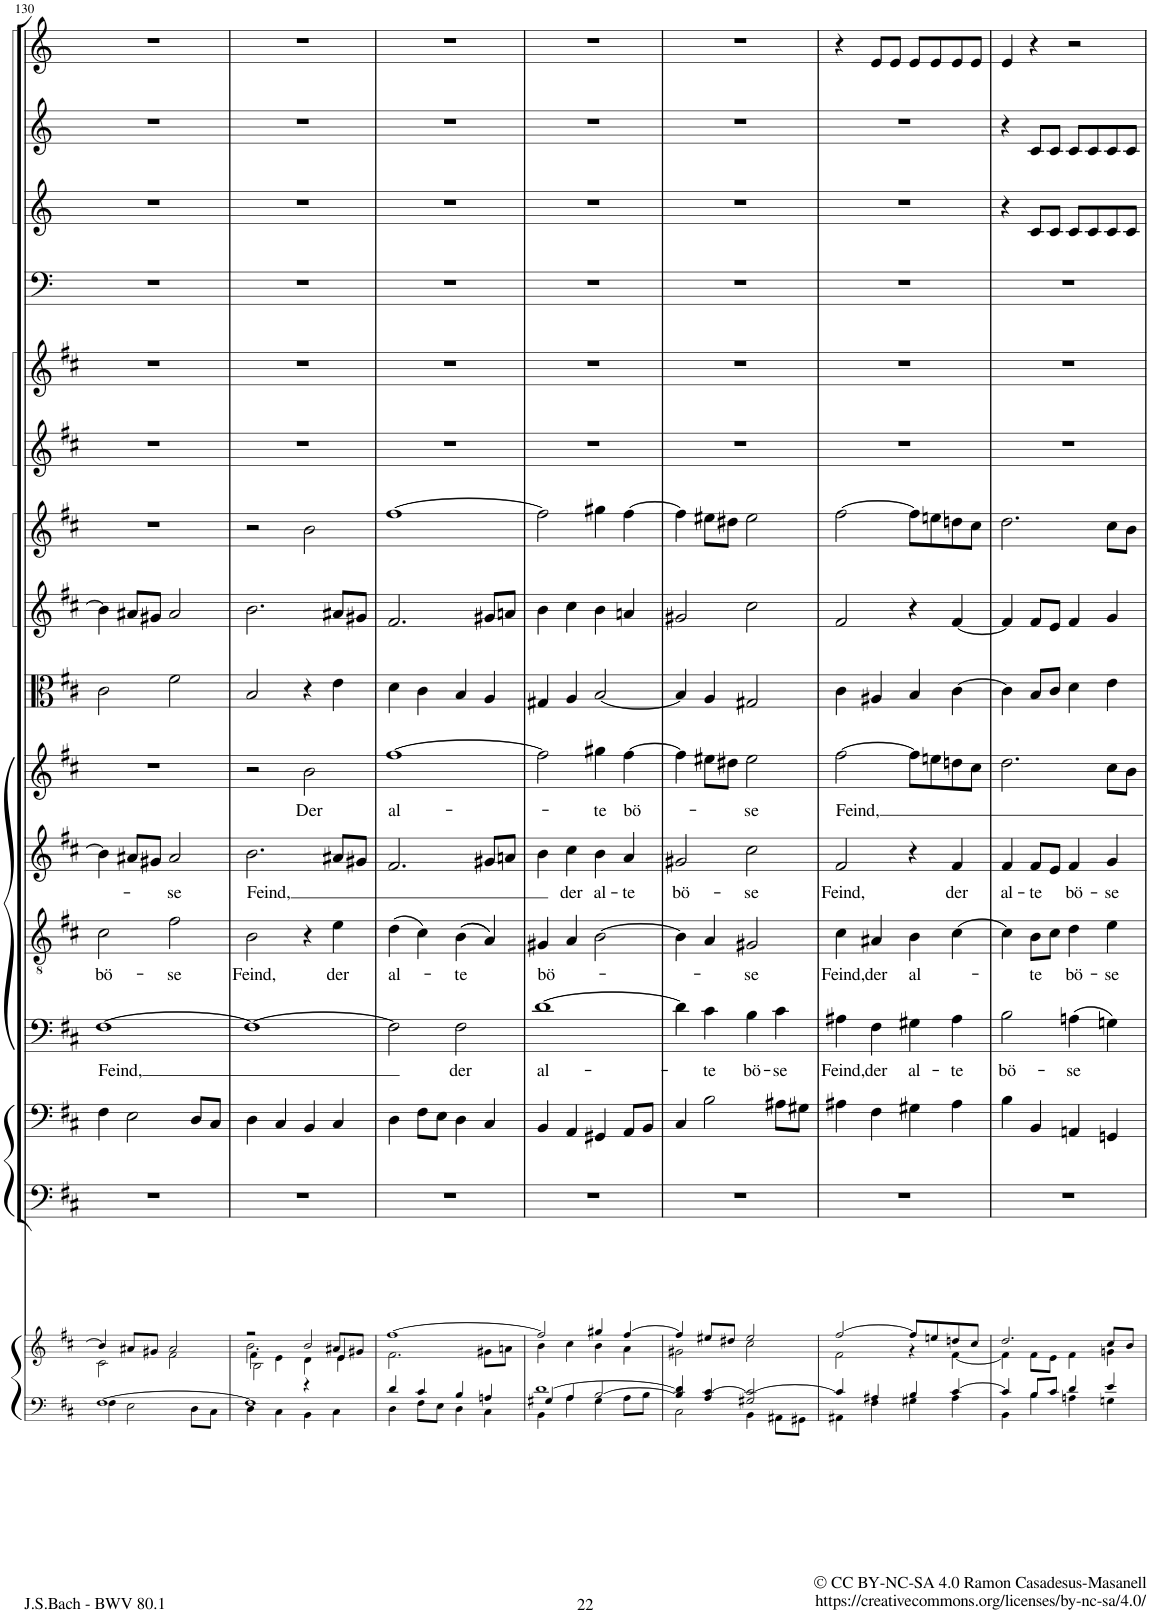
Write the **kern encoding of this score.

**kern	**kern	**kern	**kern	**kern	**text	**kern	**text	**kern	**text	**kern	**text	**kern	**kern	**kern	**kern	**kern	**kern	**kern	**kern	**kern
*part16	*part16	*part15	*part14	*part13	*part13	*part12	*part12	*part11	*part11	*part10	*part10	*part9	*part8	*part7	*part6	*part5	*part4	*part3	*part2	*part1
*staff17	*staff16	*staff15	*staff14	*staff13	*staff13	*staff12	*staff12	*staff11	*staff11	*staff10	*staff10	*staff9	*staff8	*staff7	*staff6	*staff5	*staff4	*staff3	*staff2	*staff1
*I"Piano reduction	*	*I"Violone	*I"Violoncello	*I"Basso	*	*I"Tenore	*	*I"Alto	*	*I"Soprano	*	*I"Viola	*I"Violino II	*I"Violino I	*I"Oboe II	*I"Oboe I	*I"Timpani	*I"Tromba III (D)	*I"Tromba II (D)	*I"Tromba I (D)
*I'Pno	*	*	*	*	*	*	*	*	*	*	*	*	*	*	*I'Ob	*I'Ob	*I'Timp	*	*	*
!!LO:PB:g=z
*clefF4	*clefG2	*clefF4	*clefF4	*clefF4	*	*clefGv2	*	*clefG2	*	*clefG2	*	*clefC3	*clefG2	*clefG2	*clefG2	*clefG2	*clefF4	*clefG2	*clefG2	*clefG2
*	*	*Trd7c12	*	*	*	*	*	*	*	*	*	*	*	*	*	*	*	*Trd-1c-2	*Trd-1c-2	*Trd-1c-2
*k[f#c#]	*k[f#c#]	*k[f#c#]	*k[f#c#]	*k[f#c#]	*	*k[f#c#]	*	*k[f#c#]	*	*k[f#c#]	*	*k[f#c#]	*k[f#c#]	*k[f#c#]	*k[f#c#]	*k[f#c#]	*k[]	*k[]	*k[]	*k[]
*M4/4	*M4/4	*M4/4	*M4/4	*M4/4	*	*M4/4	*	*M4/4	*	*M4/4	*	*M4/4	*M4/4	*M4/4	*M4/4	*M4/4	*M4/4	*M4/4	*M4/4	*M4/4
*met(c)	*met(c)	*met(c)	*met(c)	*met(c)	*	*met(c)	*	*met(c)	*	*met(c)	*	*met(c)	*met(c)	*met(c)	*met(c)	*met(c)	*met(c)	*met(c)	*met(c)	*met(c)
=130	=130	=130	=130	=130	=130	=130	=130	=130	=130	=130	=130	=130	=130	=130	=130	=130	=130	=130	=130	=130
*^	*^	*	*	*	*	*	*	*	*	*	*	*	*	*	*	*	*	*	*	*
!	!	!	!	!	!	!	!LO:LY:b	!	!LO:LY:b	!	!	!	!	!	!	!	!	!	!	!	!	!
[1F#	4F#\	4b/]	2c#\	1r	4F#\	[1F#	Feind,	2c#\	bö-	4b\]	.	1r	.	2c#\	4b\]	1r	1r	1r	1r	1r	1r	1r
.	2E\	8a#X/L	.	.	2E\	.	.	.	.	8a#X/L	.	.	.	.	8a#X/L	.	.	.	.	.	.	.
.	.	8g#X/J	.	.	.	.	.	.	.	8g#X/J	.	.	.	.	8g#X/J	.	.	.	.	.	.	.
!	!	!	!	!	!	!	!	!	!LO:LY:b	!	!LO:LY:b	!	!	!	!	!	!	!	!	!	!	!
.	.	2a#/	2f#\	.	.	.	.	2f#\	se	2a#/	-se	.	.	2f#\	2a#/	.	.	.	.	.	.	.
.	8D\L	.	.	.	8D/L	.	.	.	.	.	.	.	.	.	.	.	.	.	.	.	.	.
.	8C#\J	.	.	.	8C#/J	.	.	.	.	.	.	.	.	.	.	.	.	.	.	.	.	.
=131	=131	=131	=131	=131	=131	=131	=131	=131	=131	=131	=131	=131	=131	=131	=131	=131	=131	=131	=131	=131	=131	=131
*	*	*^	*^	*	*	*	*	*	*	*	*	*	*	*	*	*	*	*	*	*	*	*
!	!	!	!	!	!	!	!	!	!	!	!LO:LY:b	!	!LO:LY:b	!	!	!	!	!	!	!	!	!	!	!
1F#]	4D\	2r	4f#\	2.b\	2B\	1r	4D\	1F#_	.	2B\	Feind,	2.b\	Feind,	2r	.	2B/	2.b\	2r	1r	1r	1r	1r	1r	1r
.	4C#\	.	4e\	.	.	.	4C#/	.	.	.	.	.	.	.	.	.	.	.	.	.	.	.	.	.
!	!	!	!	!	!	!	!	!	!	!	!	!	!	!	!LO:LY:b	!	!	!	!	!	!	!	!	!
.	4BB\	2b/	4d\	.	4r	.	4BB/	.	.	4r	.	.	.	2b\	Der	4r	.	2b\	.	.	.	.	.	.
!	!	!	!	!	!	!	!	!	!	!	!LO:LY:b	!	!	!	!	!	!	!	!	!	!	!	!	!
.	4C#\	.	4e\	8a#X/L	4e/	.	4C#/	.	.	4e\	der	8a#X/L	.	.	.	4e\	8a#X/L	.	.	.	.	.	.	.
.	.	.	.	8g#X/J	.	.	.	.	.	.	.	8g#X/J	.	.	.	.	8g#X/J	.	.	.	.	.	.	.
*	*	*	*	*v	*v	*	*	*	*	*	*	*	*	*	*	*	*	*	*	*	*	*	*	*
=132	=132	=132	=132	=132	=132	=132	=132	=132	=132	=132	=132	=132	=132	=132	=132	=132	=132	=132	=132	=132	=132	=132	=132
!	!	!	!	!	!	!	!	!	!	!LO:LY:b	!	!	!	!LO:LY:b	!	!	!	!	!	!	!	!	!
*	*	*	*v	*v	*	*	*	*	*	*	*	*	*	*	*	*	*	*	*	*	*	*	*
4d/	4D\	[1ff#	2.f#\	1r	4D\	2F#\]	.	(4d\	al-	2.f#/	.	[1ff#	al-	4d\	2.f#/	[1ff#	1r	1r	1r	1r	1r	1r
4c#/	8F#\L	.	.	.	8F#\L	.	.	4c#\)	.	.	.	.	.	4c#\	.	.	.	.	.	.	.	.
.	8E\J	.	.	.	8E\J	.	.	.	.	.	.	.	.	.	.	.	.	.	.	.	.	.
!	!	!	!	!	!	!	!LO:LY:b	!	!LO:LY:b	!	!	!	!	!	!	!	!	!	!	!	!	!
4B/	4D\	.	.	.	4D\	2F#\	der	((4B\	-te	.	.	.	.	4B/	.	.	.	.	.	.	.	.
4An/	4C#\	.	8g#X\L	.	4C#/	.	.	4A/))	.	8g#X/L	.	.	.	4A/	8g#X/L	.	.	.	.	.	.	.
.	.	.	8an\J	.	.	.	.	.	.	8an/J	.	.	.	.	8an/J	.	.	.	.	.	.	.
=133	=133	=133	=133	=133	=133	=133	=133	=133	=133	=133	=133	=133	=133	=133	=133	=133	=133	=133	=133	=133	=133	=133
*	*^	*	*	*	*	*	*	*	*	*	*	*	*	*	*	*	*	*	*	*	*	*
!	!	!	!	!	!	!	!	!LO:LY:b	!	!LO:LY:b	!	!	!	!	!	!	!	!	!	!	!	!	!
[1d	4BB\	4G#X/	2ff#/]	4b\	1r	4BB/	[1d	al-	4G#X/	bö-	4b\	.	2ff#\]	.	4G#X/	4b\	2ff#\]	1r	1r	1r	1r	1r	1r
!	!	!	!	!	!	!	!	!	!	!	!	!LO:LY:b	!	!	!	!	!	!	!	!	!	!	!
.	4A\	4A/	.	4cc#\	.	4AA/	.	.	4A/	.	4cc#\	der	.	.	4A/	4cc#\	.	.	.	.	.	.	.
!	!	!	!	!	!	!	!	!	!	!	!	!LO:LY:b	!	!LO:LY:b	!	!	!	!	!	!	!	!	!
.	4G#\	[2B/	4gg#X/	4b\	.	4GG#X/	.	.	[2B\	.	4b\	al-	4gg#X\	-te	[2B/	4b\	4gg#X\	.	.	.	.	.	.
!	!	!	!	!	!	!	!	!	!	!	!	!LO:LY:b	!	!LO:LY:b	!	!	!	!	!	!	!	!	!
.	8A\L	.	[4ff#/	4a\	.	8AA/L	.	.	.	.	4a/	te	[4ff#\	bö-	.	4an/	[4ff#\	.	.	.	.	.	.
.	8B\J	.	.	.	.	8BB/J	.	.	.	.	.	.	.	.	.	.	.	.	.	.	.	.	.
*	*v	*v	*	*	*	*	*	*	*	*	*	*	*	*	*	*	*	*	*	*	*	*	*
=134	=134	=134	=134	=134	=134	=134	=134	=134	=134	=134	=134	=134	=134	=134	=134	=134	=134	=134	=134	=134	=134	=134
!	!	!	!	!	!	!	!	!	!	!	!LO:LY:b	!	!	!	!	!	!	!	!	!	!	!
4B/] 4d/]	2C#\	4ff#/]	2g#X\	1r	4C#/	4d\]	.	4B\]	.	2g#X/	bö-	4ff#\]	.	4B/]	2g#X/	4ff#\]	1r	1r	1r	1r	1r	1r
!	!	!	!	!	!	!	!LO:LY:b	!	!	!	!	!	!	!	!	!	!	!	!	!	!	!
4A/ [4c#/	.	8ee#X/L	.	.	2B\	4c#\	-te	4A/	.	.	.	8ee#X\L	.	4A/	.	8ee#X\L	.	.	.	.	.	.
.	.	8dd#X/J	.	.	.	.	.	.	.	.	.	8dd#X\J	.	.	.	8dd#X\J	.	.	.	.	.	.
!	!	!	!	!	!	!	!LO:LY:b	!	!LO:LY:b	!	!LO:LY:b	!	!LO:LY:b	!	!	!	!	!	!	!	!	!
2G#X/ 2c#/_	4BB\	2ee#/	2cc#\	.	.	4B\	bö-	2G#X/	-se	2cc#\	se	2ee#\	se	2G#X/	2cc#\	2ee#\	.	.	.	.	.	.
!	!	!	!	!	!	!	!LO:LY:b	!	!	!	!	!	!	!	!	!	!	!	!	!	!	!
.	8AA#X\L	.	.	.	8A#X\L	4c#\	-se	.	.	.	.	.	.	.	.	.	.	.	.	.	.	.
.	8GG#X\J	.	.	.	8G#X\J	.	.	.	.	.	.	.	.	.	.	.	.	.	.	.	.	.
=135	=135	=135	=135	=135	=135	=135	=135	=135	=135	=135	=135	=135	=135	=135	=135	=135	=135	=135	=135	=135	=135	=135
!	!	!	!	!	!	!	!LO:LY:b	!	!LO:LY:b	!	!LO:LY:b	!	!LO:LY:b	!	!	!	!	!	!	!	!	!
4c#/]	4AA#X\	[2ff#/	2f#\	1r	4A#X\	4A#X\	Feind,	4c#\	Feind,	2f#/	Feind,	[2ff#\	Feind,	4c#\	2f#/	[2ff#\	1r	1r	1r	1r	1r	4r
!	!	!	!	!	!	!	!LO:LY:b	!	!LO:LY:b	!	!	!	!	!	!	!	!	!	!	!	!	!
4A#X/	4F#\	.	.	.	4F#\	4F#\	der	4A#X/	der	.	.	.	.	4A#X/	.	.	.	.	.	.	.	8e/L
.	.	.	.	.	.	.	.	.	.	.	.	.	.	.	.	.	.	.	.	.	.	8e/J
!	!	!	!	!	!	!	!LO:LY:b	!	!LO:LY:b	!	!	!	!	!	!	!	!	!	!	!	!	!
4B/	4G#X\	8ff#/L]	4r	.	4G#X\	4G#X\	al-	4B\	al-	4r	.	8ff#\L]	.	4B/	4r	8ff#\L]	.	.	.	.	.	8e/L
.	.	8een/	.	.	.	.	.	.	.	.	.	8een\	.	.	.	8een\	.	.	.	.	.	8e/
!	!	!	!	!	!	!	!LO:LY:b	!	!	!	!LO:LY:b	!	!	!	!	!	!	!	!	!	!	!
[4c#/	4A#\	8ddn/	[4f#\	.	4A#\	4A#\	te	[4c#\	.	4f#/	der	8ddn\	.	[4c#\	[4f#/	8ddn\	.	.	.	.	.	8e/
.	.	8cc#/J	.	.	.	.	.	.	.	.	.	8cc#\J	.	.	.	8cc#\J	.	.	.	.	.	8e/J
=136	=136	=136	=136	=136	=136	=136	=136	=136	=136	=136	=136	=136	=136	=136	=136	=136	=136	=136	=136	=136	=136	=136
!	!	!	!	!	!	!	!LO:LY:b	!	!	!	!LO:LY:b	!	!	!	!	!	!	!	!	!	!	!
4c#/]	4BB\	2.dd/	4f#\]	1r	4B\	2B\	bö-	4c#\]	.	4f#/	al-	2.dd\	.	4c#\]	4f#/]	2.dd\	1r	1r	1r	4r	4r	4e/
!	!	!	!	!	!	!	!	!	!LO:LY:b	!	!LO:LY:b	!	!	!	!	!	!	!	!	!	!	!
8B/L	4B\	.	8f#\L	.	4BB/	.	.	8B\L	-te	8f#/L	te	.	.	8B/L	8f#/L	.	.	.	.	8c/L	8c/L	4r
8c#/J	.	.	8e\J	.	.	.	.	8c#\J	.	8e/J	.	.	.	8c#/J	8e/J	.	.	.	.	8c/J	8c/J	.
!	!	!	!	!	!	!	!LO:LY:b	!	!LO:LY:b	!	!LO:LY:b	!	!	!	!	!	!	!	!	!	!	!
4d/	4An\	.	4f#\	.	4AAn/	(4An\	se	4d\	bö-	4f#/	bö-	.	.	4d\	4f#/	.	.	.	.	8c/L	8c/L	2r
.	.	.	.	.	.	.	.	.	.	.	.	.	.	.	.	.	.	.	.	8c/	8c/	.
!	!	!	!	!	!	!	!	!	!LO:LY:b	!	!LO:LY:b	!	!	!	!	!	!	!	!	!	!	!
4e/	4Gn\	8cc#/L	4gn\	.	4GGn/	4Gn\)	.	4e\	se	4g/	se	8cc#\L	.	4e\	4g/	8cc#\L	.	.	.	8c/	8c/	.
.	.	8b/J	.	.	.	.	.	.	.	.	.	8b\J	.	.	.	8b\J	.	.	.	8c/J	8c/J	.
*v	*v	*	*	*	*	*	*	*	*	*	*	*	*	*	*	*	*	*	*	*	*	*
*	*v	*v	*	*	*	*	*	*	*	*	*	*	*	*	*	*	*	*	*	*	*
=	=	=	=	=	=	=	=	=	=	=	=	=	=	=	=	=	=	=	=	=
*-	*-	*-	*-	*-	*-	*-	*-	*-	*-	*-	*-	*-	*-	*-	*-	*-	*-	*-	*-	*-
